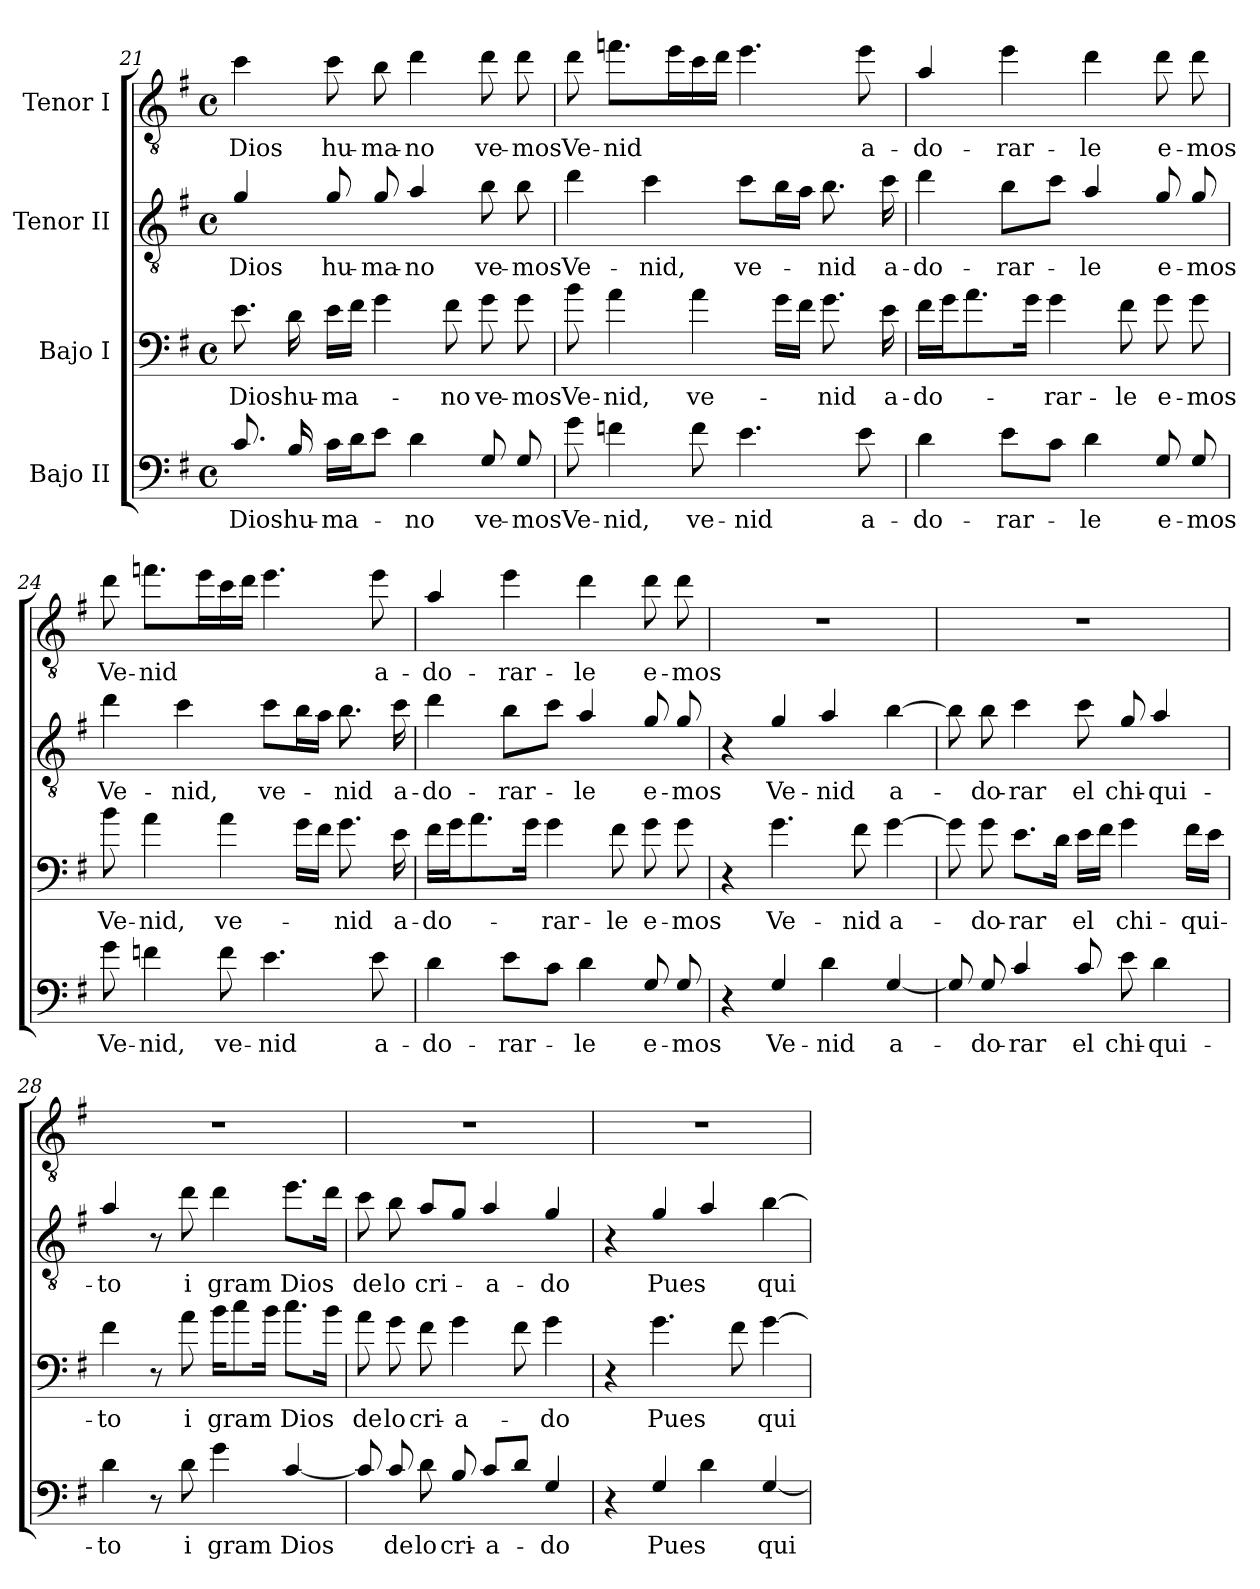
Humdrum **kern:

**kern	**text	**kern	**text	**kern	**text	**kern	**text
*part4	*part4	*part3	*part3	*part2	*part2	*part1	*part1
*staff4	*staff4	*staff3	*staff3	*staff2	*staff2	*staff1	*staff1
*I"Bajo II	*	*I"Bajo I	*	*I"Tenor II	*	*I"Tenor I	*
!!LO:LB:g=z
*clefF4	*	*clefF4	*	*clefGv2	*	*clefGv2	*
*ITrd8c14	*	*ITrd8c14	*	*ITrd8c14	*	*ITrd8c14	*
*k[f#]	*	*k[f#]	*	*k[f#]	*	*k[f#]	*
*G:	*	*G:	*	*G:	*	*G:	*
*M4/4	*	*M4/4	*	*M4/4	*	*M4/4	*
*met(c)	*	*met(c)	*	*met(c)	*	*met(c)	*
=21	=21	=21	=21	=21	=21	=21	=21
!	!LO:LY:b	!	!LO:LY:b	!	!LO:LY:b	!	!LO:LY:b
8.C/	Dios	8.E\	Dios	4G/	Dios	4c\	Dios
!	!LO:LY:b	!	!LO:LY:b	!	!	!	!
16BB/	hu-	16D\	hu-	.	.	.	.
!	!LO:LY:b	!	!LO:LY:b	!	!LO:LY:b	!	!LO:LY:b
16C\LL	-ma-	16E\LL	-ma-	8G/	hu-	8c\	hu-
16D\J	.	16F#\JJ	.	.	.	.	.
!	!	!	!	!	!LO:LY:b	!	!LO:LY:b
8E\J	.	4G\	.	8G/	-ma-	8B\	-ma-
!	!LO:LY:b	!	!	!	!LO:LY:b	!	!LO:LY:b
4D\	-no	.	.	4A/	-no	4d\	-no
!	!	!	!LO:LY:b	!	!	!	!
.	.	8F#\	-no	.	.	.	.
!	!LO:LY:b	!	!LO:LY:b	!	!LO:LY:b	!	!LO:LY:b
8GG/	ve-	8G\	ve-	8B\	ve-	8d\	ve-
!	!LO:LY:b	!	!LO:LY:b	!	!LO:LY:b	!	!LO:LY:b
8GG/	-mos	8G\	-mos	8B\	-mos	8d\	-mos
=22	=22	=22	=22	=22	=22	=22	=22
!	!LO:LY:b	!	!LO:LY:b	!	!LO:LY:b	!	!LO:LY:b
8G\	Ve-	8B\	Ve-	4d\	Ve-	8d\	Ve-
!	!LO:LY:b	!	!LO:LY:b	!	!	!	!LO:LY:b
4Fn\	-nid,	4A\	-nid,	.	.	8.fn\L	-nid
!	!	!	!	!	!LO:LY:b	!	!
.	.	.	.	4c\	-nid,	.	.
.	.	.	.	.	.	16e\L	.
!	!LO:LY:b	!	!LO:LY:b	!	!	!	!
8F\	ve-	4A\	ve-	.	.	16c\	.
.	.	.	.	.	.	16d\JJ	.
!	!LO:LY:b	!	!	!	!LO:LY:b	!	!
4.E\	-nid	.	.	8c\L	ve-	4.e\	.
.	.	16G\LL	.	16B\L	.	.	.
.	.	16F#\JJ	.	16A\JJ	.	.	.
!	!	!	!LO:LY:b	!	!LO:LY:b	!	!
.	.	8.G\	-nid	8.B\	-nid	.	.
!	!LO:LY:b	!	!	!	!	!	!LO:LY:b
8E\	a-	.	.	.	.	8e\	a-
!	!	!	!LO:LY:b	!	!LO:LY:b	!	!
.	.	16E\	a-	16c\	a-	.	.
=23	=23	=23	=23	=23	=23	=23	=23
!	!LO:LY:b	!	!LO:LY:b	!	!LO:LY:b	!	!LO:LY:b
4D\	-do-	16F#\LL	-do-	4d\	-do-	4A/	-do-
.	.	16G\J	.	.	.	.	.
.	.	8.A\	.	.	.	.	.
!	!LO:LY:b	!	!	!	!LO:LY:b	!	!LO:LY:b
8E\L	-rar-	.	.	8B\L	-rar-	4e\	-rar-
.	.	16G\Jk	.	.	.	.	.
!	!	!	!LO:LY:b	!	!	!	!
8C\J	.	4G\	-rar-	8c\J	.	.	.
!	!LO:LY:b	!	!	!	!LO:LY:b	!	!LO:LY:b
4D\	-le	.	.	4A/	-le	4d\	-le
!	!	!	!LO:LY:b	!	!	!	!
.	.	8F#\	-le	.	.	.	.
!	!LO:LY:b	!	!LO:LY:b	!	!LO:LY:b	!	!LO:LY:b
8GG/	e-	8G\	e-	8G/	e-	8d\	e-
!	!LO:LY:b	!	!LO:LY:b	!	!LO:LY:b	!	!LO:LY:b
8GG/	-mos	8G\	-mos	8G/	-mos	8d\	-mos
=24	=24	=24	=24	=24	=24	=24	=24
!	!LO:LY:b	!	!LO:LY:b	!	!LO:LY:b	!	!LO:LY:b
8G\	Ve-	8B\	Ve-	4d\	Ve-	8d\	Ve-
!	!LO:LY:b	!	!LO:LY:b	!	!	!	!LO:LY:b
4Fn\	-nid,	4A\	-nid,	.	.	8.fn\L	-nid
!	!	!	!	!	!LO:LY:b	!	!
.	.	.	.	4c\	-nid,	.	.
.	.	.	.	.	.	16e\L	.
!	!LO:LY:b	!	!LO:LY:b	!	!	!	!
8F\	ve-	4A\	ve-	.	.	16c\	.
.	.	.	.	.	.	16d\JJ	.
!	!LO:LY:b	!	!	!	!LO:LY:b	!	!
4.E\	-nid	.	.	8c\L	ve-	4.e\	.
.	.	16G\LL	.	16B\L	.	.	.
.	.	16F#\JJ	.	16A\JJ	.	.	.
!	!	!	!LO:LY:b	!	!LO:LY:b	!	!
.	.	8.G\	-nid	8.B\	-nid	.	.
!	!LO:LY:b	!	!	!	!	!	!LO:LY:b
8E\	a-	.	.	.	.	8e\	a-
!	!	!	!LO:LY:b	!	!LO:LY:b	!	!
.	.	16E\	a-	16c\	a-	.	.
!!LO:LB:g=z
=25	=25	=25	=25	=25	=25	=25	=25
!	!LO:LY:b	!	!LO:LY:b	!	!LO:LY:b	!	!LO:LY:b
4D\	-do-	16F#\LL	-do-	4d\	-do-	4A/	-do-
.	.	16G\J	.	.	.	.	.
.	.	8.A\	.	.	.	.	.
!	!LO:LY:b	!	!	!	!LO:LY:b	!	!LO:LY:b
8E\L	-rar-	.	.	8B\L	-rar-	4e\	-rar-
.	.	16G\Jk	.	.	.	.	.
!	!	!	!LO:LY:b	!	!	!	!
8C\J	.	4G\	-rar-	8c\J	.	.	.
!	!LO:LY:b	!	!	!	!LO:LY:b	!	!LO:LY:b
4D\	-le	.	.	4A/	-le	4d\	-le
!	!	!	!LO:LY:b	!	!	!	!
.	.	8F#\	-le	.	.	.	.
!	!LO:LY:b	!	!LO:LY:b	!	!LO:LY:b	!	!LO:LY:b
8GG/	e-	8G\	e-	8G/	e-	8d\	e-
!	!LO:LY:b	!	!LO:LY:b	!	!LO:LY:b	!	!LO:LY:b
8GG/	-mos	8G\	-mos	8G/	-mos	8d\	-mos
=26	=26	=26	=26	=26	=26	=26	=26
4r	.	4r	.	4r	.	1r	.
!	!LO:LY:b	!	!LO:LY:b	!	!LO:LY:b	!	!
4GG/	Ve-	4.G\	Ve-	4G/	Ve-	.	.
!	!LO:LY:b	!	!	!	!LO:LY:b	!	!
4D\	-nid	.	.	4A/	-nid	.	.
!	!	!	!LO:LY:b	!	!	!	!
.	.	8F#\	-nid	.	.	.	.
!	!LO:LY:b	!	!LO:LY:b	!	!LO:LY:b	!	!
[4GG/	a-	[4G\	a-	[4B\	a-	.	.
=27	=27	=27	=27	=27	=27	=27	=27
8GG/]	.	8G\]	.	8B\]	.	1r	.
!	!LO:LY:b	!	!LO:LY:b	!	!LO:LY:b	!	!
8GG/	-do-	8G\	-do-	8B\	-do-	.	.
!	!LO:LY:b	!	!LO:LY:b	!	!LO:LY:b	!	!
4C/	-rar	8.E\L	-rar	4c\	-rar	.	.
.	.	16D\Jk	.	.	.	.	.
!	!LO:LY:b	!	!LO:LY:b	!	!LO:LY:b	!	!
8C/	el	16E\LL	el	8c\	el	.	.
.	.	16F#\JJ	.	.	.	.	.
!	!LO:LY:b	!	!LO:LY:b	!	!LO:LY:b	!	!
8E\	chi-	4G\	chi-	8G/	chi-	.	.
!	!LO:LY:b	!	!	!	!LO:LY:b	!	!
4D\	-qui-	.	.	4A/	-qui-	.	.
!	!	!	!LO:LY:b	!	!	!	!
.	.	16F#\LL	-qui-	.	.	.	.
.	.	16E\JJ	.	.	.	.	.
=28	=28	=28	=28	=28	=28	=28	=28
!	!LO:LY:b	!	!LO:LY:b	!	!LO:LY:b	!	!
4D\	-to	4F#\	-to	4A/	-to	1r	.
8r	.	8r	.	8r	.	.	.
!	!LO:LY:b	!	!LO:LY:b	!	!LO:LY:b	!	!
8D\	i	8A\	i	8d\	i	.	.
!	!LO:LY:b	!	!LO:LY:b	!	!LO:LY:b	!	!
4G\	gram	16B\KL	gram	4d\	gram	.	.
.	.	8c\	.	.	.	.	.
.	.	16B\Jk	.	.	.	.	.
!	!LO:LY:b	!	!LO:LY:b	!	!LO:LY:b	!	!
[4C/	Dios	8.c\L	Dios	8.e\L	Dios	.	.
.	.	16B\Jk	.	16d\Jk	.	.	.
=29	=29	=29	=29	=29	=29	=29	=29
!	!	!	!LO:LY:b	!	!LO:LY:b	!	!
8C/]	.	8A\	de	8c\	de	1r	.
!	!LO:LY:b	!	!LO:LY:b	!	!LO:LY:b	!	!
8C/	de	8G\	lo	8B\	lo	.	.
!	!LO:LY:b	!	!LO:LY:b	!	!LO:LY:b	!	!
8D\	lo	8F#\	cri-	8A/L	cri-	.	.
!	!LO:LY:b	!	!LO:LY:b	!	!	!	!
8BB/	cri-	4G\	-a-	8G/J	.	.	.
!	!LO:LY:b	!	!	!	!LO:LY:b	!	!
8C/L	-a-	.	.	4A/	-a-	.	.
8D/J	.	8F#\	.	.	.	.	.
!	!LO:LY:b	!	!LO:LY:b	!	!LO:LY:b	!	!
4GG/	-do	4G\	-do	4G/	-do	.	.
!!LO:PB:g=z
=30	=30	=30	=30	=30	=30	=30	=30
4r	.	4r	.	4r	.	1r	.
!	!LO:LY:b	!	!LO:LY:b	!	!LO:LY:b	!	!
4GG/	Pues	4.G\	Pues	4G/	Pues	.	.
4D\	.	.	.	4A/	.	.	.
.	.	8F#\	.	.	.	.	.
!	!LO:LY:b	!	!LO:LY:b	!	!LO:LY:b	!	!
[4GG/	qui-	[4G\	qui-	[4B\	qui-	.	.
=	=	=	=	=	=	=	=
*-	*-	*-	*-	*-	*-	*-	*-
